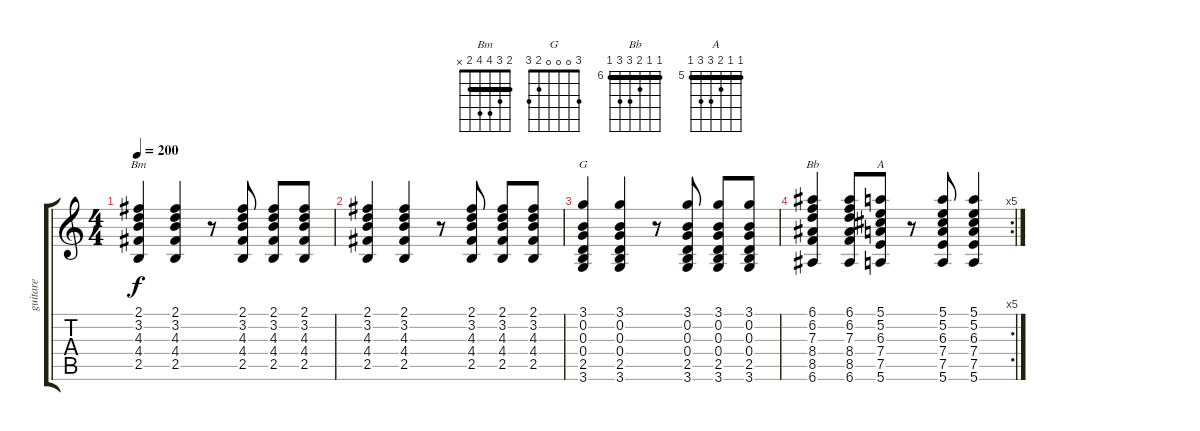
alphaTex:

\track ("guitare" "guitare") {instrument acousticguitarnylon}
\staff {score tabs}
\tuning (E4 B3 G3 D3 A2 E2) {hide}
\chord ("Bm" 2 3 4 4 2 x) {barre 2}
\chord ("G" 3 0 0 0 2 3)
\chord ("Bb" 6 6 7 8 8 6) {firstfret 6 barre 6}
\chord ("A" 5 5 6 7 7 5) {firstfret 5 barre 5}
\ts (4 4)
\tempo 200
\clef g2
\ks c
(2.1 3.2 4.3 4.4 2.5).4{ch "Bm" dy f} (2.1 3.2 4.3 4.4 2.5).4 r.8 (2.1 3.2 4.3 4.4 2.5).8 (2.1 3.2 4.3 4.4 2.5).8 (2.1 3.2 4.3 4.4 2.5).8 |
(2.1 3.2 4.3 4.4 2.5).4 (2.1 3.2 4.3 4.4 2.5).4 r.8 (2.1 3.2 4.3 4.4 2.5).8 (2.1 3.2 4.3 4.4 2.5).8 (2.1 3.2 4.3 4.4 2.5).8 |
(3.1 0.2 0.3 0.4 2.5 3.6).4{ch "G"} (3.1 0.2 0.3 0.4 2.5 3.6).4 r.8 (3.1 0.2 0.3 0.4 2.5 3.6).8 (3.1 0.2 0.3 0.4 2.5 3.6).8 (3.1 0.2 0.3 0.4 2.5 3.6).8 |
\rc 5
(6.1 6.2 7.3 8.4 8.5 6.6).4{ch "Bb"} (6.1 6.2 7.3 8.4 8.5 6.6).8 (5.1 5.2 6.3 7.4 7.5 5.6).8{ch "A"} r.8 (5.1 5.2 6.3 7.4 7.5 5.6).8 (5.1 5.2 6.3 7.4 7.5 5.6).4
